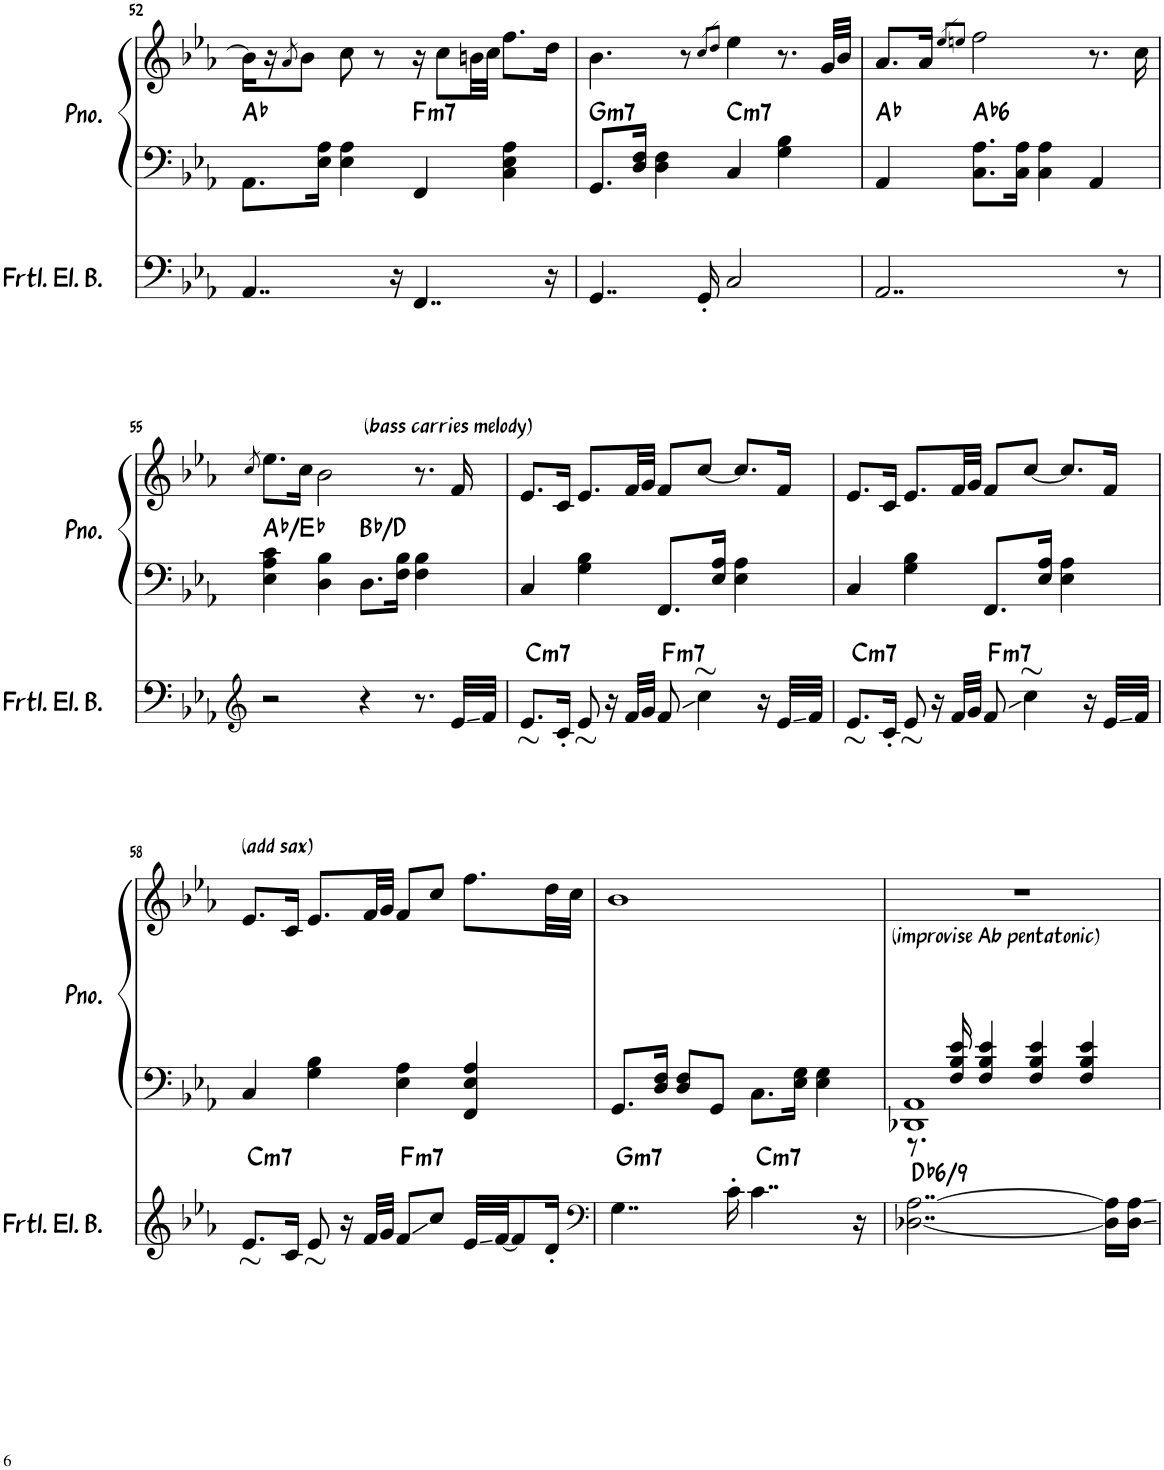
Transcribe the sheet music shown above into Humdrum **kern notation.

**kern	**kern	**kern	**harte
*part2	*part1	*part1	*part1
*staff3	*staff2	*staff1	*
*I"Fretless Electric Bass	*I"Piano	*	*
*I'Frtl. El. B.	*I'Pno.	*	*
!!LO:PB:g=z
*clefF4	*clefF4	*clefG2	*
*Trd7c12	*	*	*
*k[b-e-a-]	*k[b-e-a-]	*k[b-e-a-]	*
*M4/4	*M4/4	*M4/4	*
=52	=52	=52	=52
4..AA-/	8.AA-\L	16b-\LL]	Ab:maj
.	.	16r	.
.	.	8qa-/	.
.	.	8b-\J	.
.	16E-\ 16A-\Jk	.	.
.	4E-\ 4A-\	8cc\	.
.	.	8r	.
16r	.	.	.
!	!	!	!LO:H:kt=m7
4..FF/	4FF/	16r	F:min7
.	.	8cc\L	.
.	.	32bn\LL	.
.	.	32cc\JJJ	.
.	4C\ 4E-\ 4A-\	8.ff\L	.
16r	.	16dd\Jk	.
=53	=53	=53	=53
!	!	!	!LO:H:kt=m7
4..GG/	8.GG/L	4.b-\	G:min7
.	16D/ 16F/Jk	.	.
.	4D\ 4F\	.	.
.	.	8r	.
16GG'/	.	.	.
.	.	8qcc/L	.
.	.	8qdd/J	.
!	!	!	!LO:H:kt=m7
2C/	4C/	4ee-\	C:min7
.	4G\ 4B-\	8.r	.
.	.	32g/LLL	.
.	.	32b-/JJJ	.
=54	=54	=54	=54
2..AA-/	4AA-/	8.a-/L	Ab:maj
.	.	16a-/Jk	.
.	.	8qee-/L	.
.	.	8qeen/J	.
!	!	!	!LO:H:kt=6
.	8.C\ 8.A-\L	2ff\	Ab:maj6
.	16C\ 16A-\Jk	.	.
.	4C\ 4A-\	.	.
.	4AA-/	8.r	.
8r	.	.	.
.	.	16cc\	.
!!LO:LB:g=z
=55	=55	=55	=55
*clefG2	*	*	*
.	.	8qcc/	.
*	*	*^	*
2r	4E-\ 4A-\ 4c\	8.ee-\L	2ryy	Ab:maj/5
.	.	16cc\Jk	.	.
.	4D\ 4B-\	2b-\	.	.
4r	8.D\L	.	2ryy	Bb:maj/3
.	16F\ 16B-\Jk	.	.	.
8.r	4F\ 4B-\	8.r	.	.
!	!	!LO:TX:a:t=(bass carries melody)	!	!
32e-/LLL	.	16f/	.	.
32f/JJJ	.	.	.	.
=56	=56	=56	=56	=56
!	!	!	!	!LO:H:kt=m7
*	*	*v	*v	*
8.e-/L	4C/	8.e-/L	C:min7
16c'/Jk	.	16c/Jk	.
8e-/	4G\ 4B-\	8.e-/L	.
16r	.	.	.
32f/LLL	.	32f/LL	.
32g/JJJ	.	32g/JJJ	.
!	!	!	!LO:H:kt=m7
8f/	8.FF/L	8f/L	F:min7
4cc\	.	[8cc/J	.
.	16E-/ 16A-/Jk	.	.
.	4E-\ 4A-\	8.cc/L]	.
16r	.	.	.
32e-/LLL	.	16f/Jk	.
32f/JJJ	.	.	.
=57	=57	=57	=57
!	!	!	!LO:H:kt=m7
8.e-/L	4C/	8.e-/L	C:min7
16c'/Jk	.	16c/Jk	.
8e-/	4G\ 4B-\	8.e-/L	.
16r	.	.	.
32f/LLL	.	32f/LL	.
32g/JJJ	.	32g/JJJ	.
!	!	!	!LO:H:kt=m7
8f/	8.FF/L	8f/L	F:min7
4cc\	.	[8cc/J	.
.	16E-/ 16A-/Jk	.	.
.	4E-\ 4A-\	8.cc/L]	.
16r	.	.	.
32e-/LLL	.	16f/Jk	.
32f/JJJ	.	.	.
!!LO:LB:g=z
=58	=58	=58	=58
!	!	!LO:TX:a:t=(add sax)	!LO:H:kt=m7
8.e-/L	4C/	8.e-/L	C:min7
16c/Jk	.	16c/Jk	.
8e-/	4G\ 4B-\	8.e-/L	.
16r	.	.	.
32f/LLL	.	32f/LL	.
32g/JJJ	.	32g/JJJ	.
!	!	!	!LO:H:kt=m7
8f/L	4E-\ 4A-\	8f/L	F:min7
8cc/J	.	8cc/J	.
32e-/LLL	4FF/ 4E-/ 4A-/	8.ff\L	.
[32f/JJ	.	.	.
8f/]	.	.	.
16d'/Jk	.	32dd\LL	.
.	.	32cc\JJJ	.
=59	=59	=59	=59
*clefF4	*	*	*
!	!	!	!LO:H:kt=m7
*	*	*^	*
4..G\	8.GG/L	1b-	2ryy	G:min7
.	16D/ 16F/Jk	.	.	.
.	8D/ 8F/L	.	.	.
.	8GG/J	.	.	.
16c'\	.	.	.	.
!	!	!	!	!LO:H:kt=m7
4..c\	8.C\L	.	2ryy	C:min7
.	16E-\ 16G\Jk	.	.	.
.	4E-\ 4G\	.	.	.
16r	.	.	.	.
=60	=60	=60	=60	=60
*	*^	*	*	*
!	!LO:TX:a:t=(improvise Ab pentatonic)	!	!	!	!LO:H:kt=/6
*	*	*	*v	*v	*
[2..D-X\ [2..A-\	1DD-X 1AA-	8.r	1r	Db:maj6(9)
.	.	16F/ 16B-/ 16e-/	.	.
.	.	4F/ 4B-/ 4e-/	.	.
.	.	4F/ 4B-/ 4e-/	.	.
.	.	4F/ 4B-/ 4e-/	.	.
16D-\] 16A-\]LL	.	.	.	.
16D-\ 16A-\JJ	.	.	.	.
*	*v	*v	*	*
=	=	=	=
*-	*-	*-	*-
